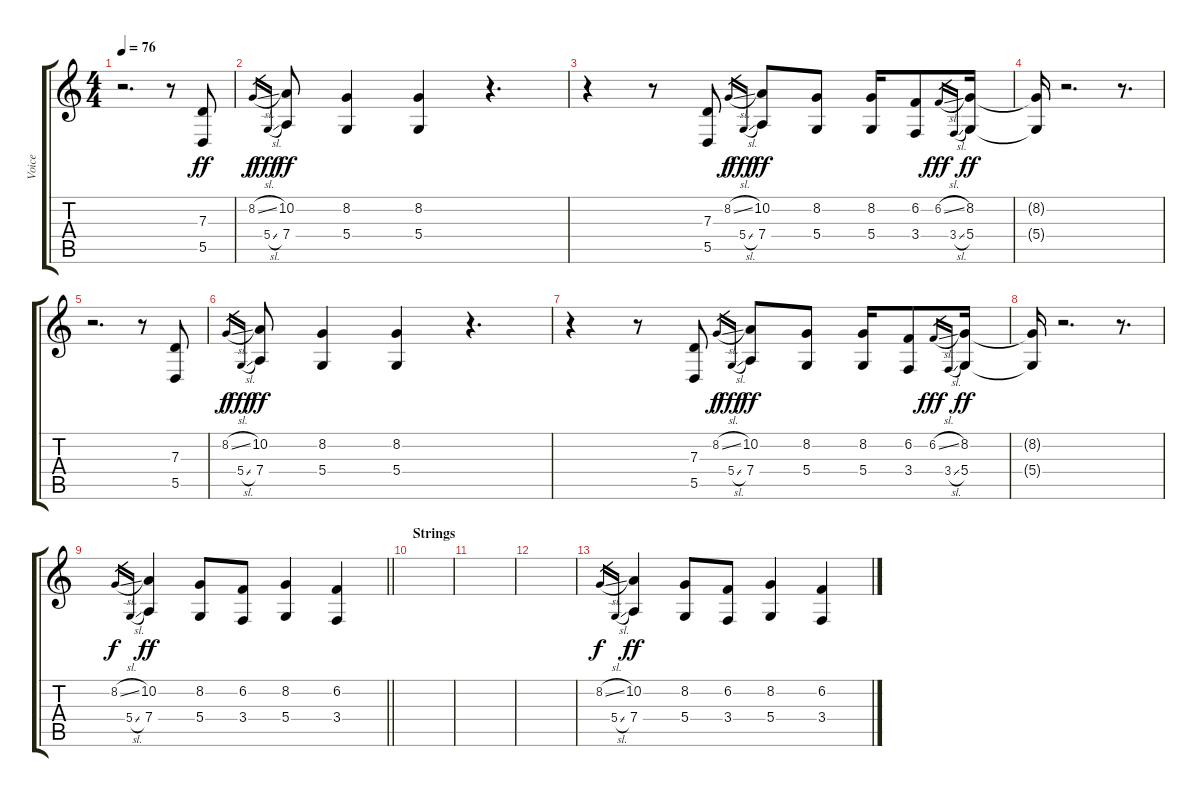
\track ("Voice" "Voice") {instrument clarinet}
\staff {score tabs}
\tuning (E4 B3 G3 D3 A2 E2) {hide}
\ts (4 4)
\tempo 76
\clef g2
\ks c
r.2{d dy ff} r.8 (7.3 5.5).8 |
8.2{sl}.16{gr dy f} 5.4{sl}.16{gr dy fff} (10.2 7.4).8{dy ff} (8.2 5.4).4 (8.2 5.4).4 r.4{d} |
r.4 r.8 (7.3 5.5).8 8.2{sl}.16{gr dy f} 5.4{sl}.16{gr dy fff} (10.2 7.4).8{dy ff} (8.2 5.4).8 (8.2 5.4).16 (6.2 3.4).8 6.2{sl}.16{gr dy fff} 3.4{sl}.16{gr} (8.2 5.4).16{dy ff} |
(8.2{t} 5.4{t}).16 r.2{d} r.8{d} |
r.2{d} r.8 (7.3 5.5).8 |
8.2{sl}.16{gr dy f} 5.4{sl}.16{gr dy fff} (10.2 7.4).8{dy ff} (8.2 5.4).4 (8.2 5.4).4 r.4{d} |
r.4 r.8 (7.3 5.5).8 8.2{sl}.16{gr dy f} 5.4{sl}.16{gr dy fff} (10.2 7.4).8{dy ff} (8.2 5.4).8 (8.2 5.4).16 (6.2 3.4).8 6.2{sl}.16{gr dy fff} 3.4{sl}.16{gr} (8.2 5.4).16{dy ff} |
(8.2{t} 5.4{t}).16 r.2{d} r.8{d} |
\barLineRight lightlight
8.2{sl}.16{gr dy f} 5.4{sl}.16{gr} (10.2 7.4).4{dy ff} (8.2 5.4).8 (6.2 3.4).8 (8.2 5.4).4 (6.2 3.4).4 |
\section ("" "Strings")
|
|
|
8.2{sl}.16{gr dy f} 5.4{sl}.16{gr} (10.2 7.4).4{dy ff} (8.2 5.4).8 (6.2 3.4).8 (8.2 5.4).4 (6.2 3.4).4
